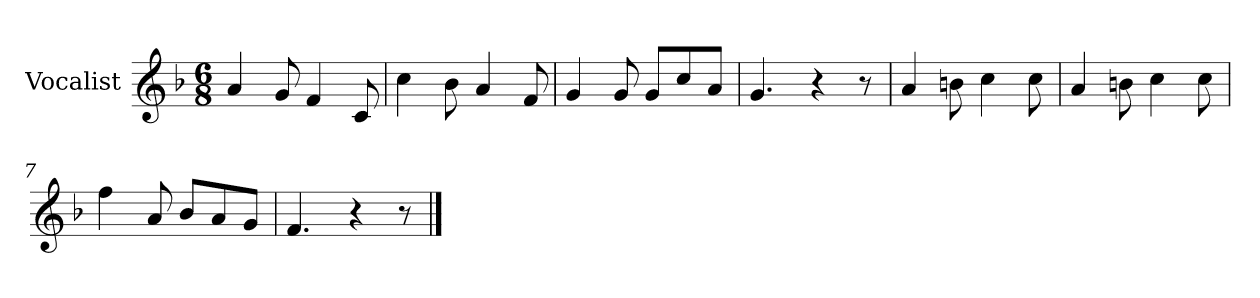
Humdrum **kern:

**kern
*part1
*staff1
*I"Vocalist
*k[b-]
*F:
*M6/8
=1
4a
8g
4f
8c
=2
4cc
8b-
4a
8f
=3
4g
8g
8gL
8cc
8aJ
=4
4.g
4r
8r
=5
4a
8bn
4cc
8cc
=6
4a
8bn
4cc
8cc
=7
4ff
8a
8b-L
8a
8gJ
=8
4.f
4r
8r
==
*-
